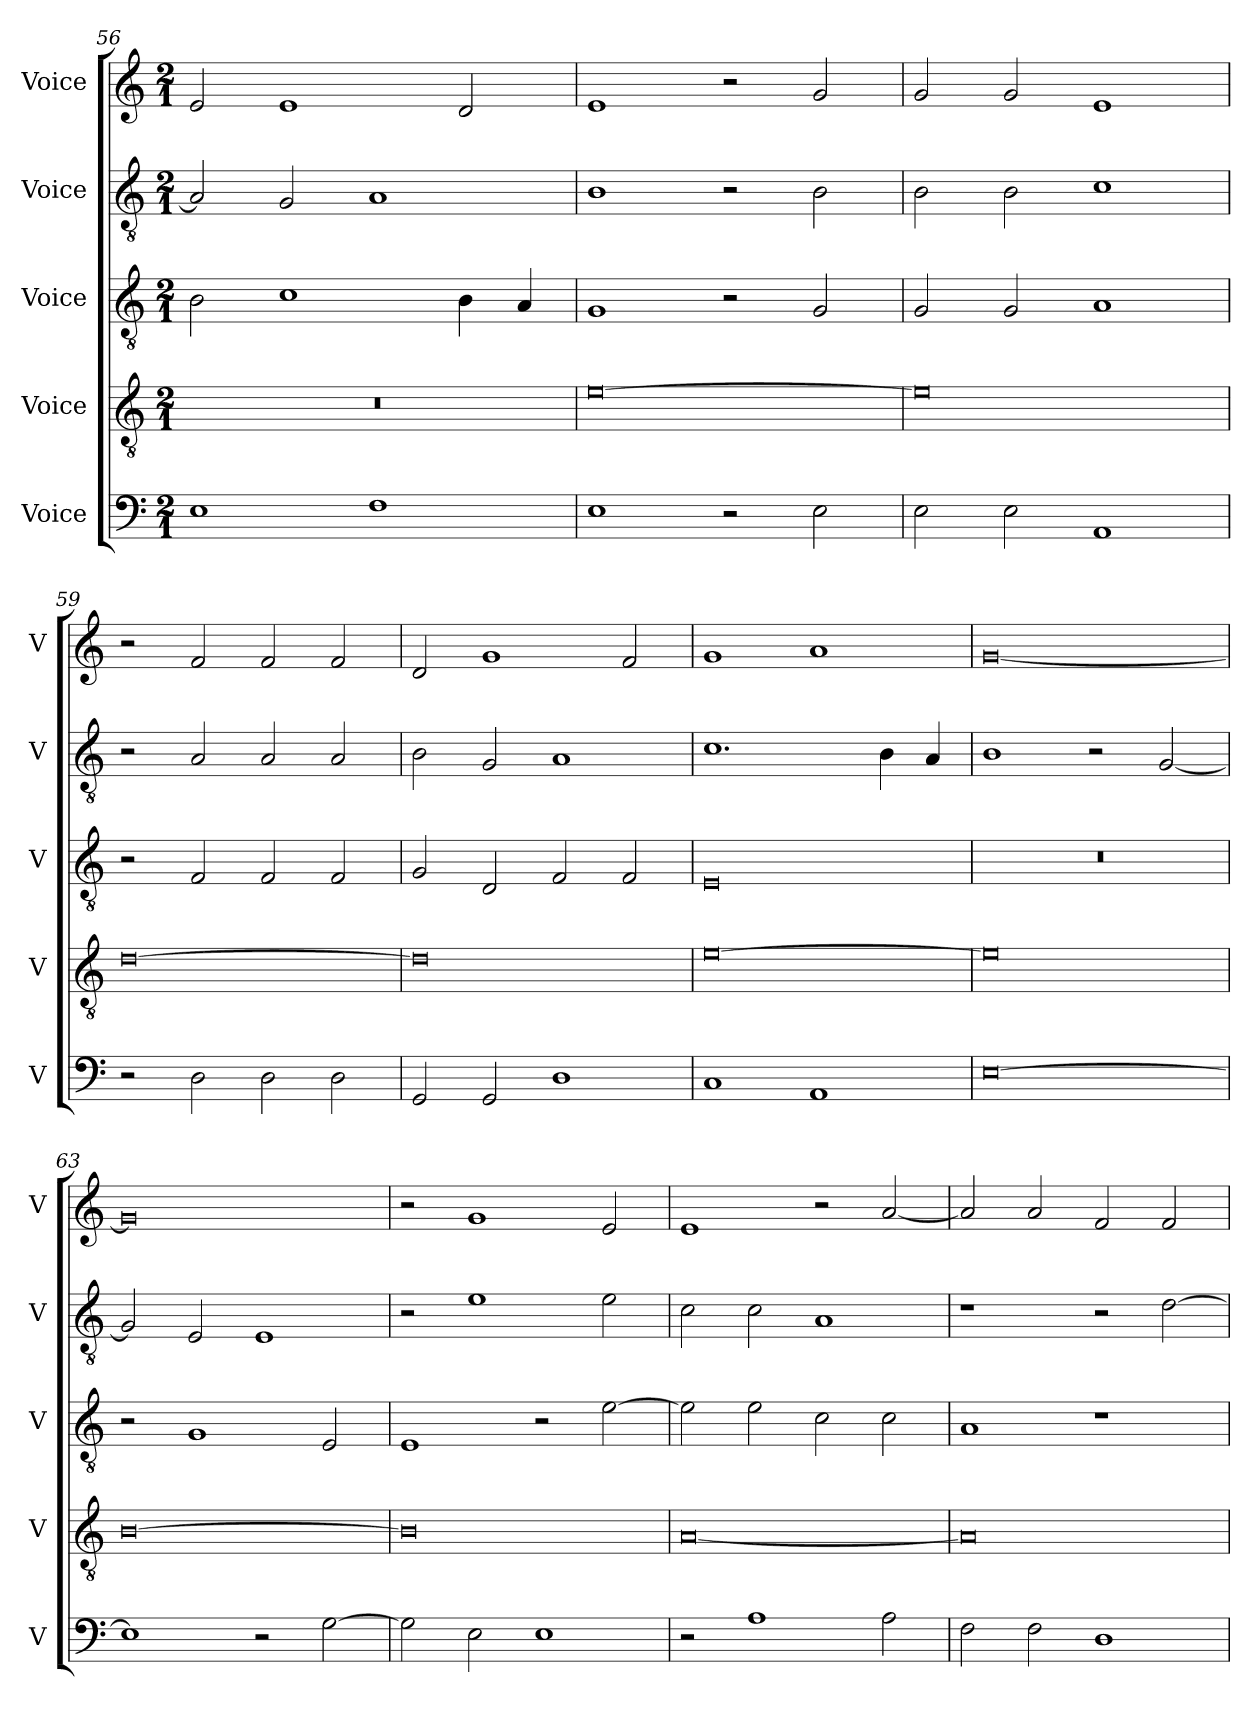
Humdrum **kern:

**kern	**kern	**kern	**kern	**kern
*part5	*part4	*part3	*part2	*part1
*staff5	*staff4	*staff3	*staff2	*staff1
*I"Voice	*I"Voice	*I"Voice	*I"Voice	*I"Voice
*I'V	*I'V	*I'V	*I'V	*I'V
*clefF4	*clefGv2	*clefGv2	*clefGv2	*clefG2
*k[]	*k[]	*k[]	*k[]	*k[]
*M2/1	*M2/1	*M2/1	*M2/1	*M2/1
=56	=56	=56	=56	=56
1E	0r	2B\	2A/]	2e/
.	.	1c	2G/	1e
1F	.	.	1A	.
.	.	4B\	.	2d/
.	.	4A/	.	.
!!LO:PB:g=z
=57	=57	=57	=57	=57
1E	[0e	1G	1B	1e
2r	.	2r	2r	2r
2E\	.	2G/	2B\	2g/
=58	=58	=58	=58	=58
2E\	0e]	2G/	2B\	2g/
2E\	.	2G/	2B\	2g/
1AA	.	1A	1c	1e
=59	=59	=59	=59	=59
2r	[0d	2r	2r	2r
2D\	.	2F/	2A/	2f/
2D\	.	2F/	2A/	2f/
2D\	.	2F/	2A/	2f/
=60	=60	=60	=60	=60
2GG/	0d]	2G/	2B\	2d/
2GG/	.	2D/	2G/	1g
1D	.	2F/	1A	.
.	.	2F/	.	2f/
!!LO:LB:g=z
=61	=61	=61	=61	=61
1C	[0e	0E	1.c	1g
1AA	.	.	.	1a
.	.	.	4B\	.
.	.	.	4A/	.
=62	=62	=62	=62	=62
[0E	0e]	0r	1B	[0g
.	.	.	2r	.
.	.	.	[2G/	.
=63	=63	=63	=63	=63
1E]	[0B	2r	2G/]	0g]
.	.	1G	2E/	.
2r	.	.	1E	.
[2G\	.	2E/	.	.
=64	=64	=64	=64	=64
2G\]	0B]	1E	2r	2r
2E\	.	.	1e	1g
1E	.	2r	.	.
.	.	[2e\	2e\	2e/
!!LO:LB:g=z
=65	=65	=65	=65	=65
2r	[0A	2e\]	2c\	1e
1A	.	2e\	2c\	.
.	.	2c\	1A	2r
2A\	.	2c\	.	[2a/
=66	=66	=66	=66	=66
2F\	0A]	1A	1r	2a/]
2F\	.	.	.	2a/
1D	.	1r	2r	2f/
.	.	.	[2d\	2f/
=	=	=	=	=
*-	*-	*-	*-	*-
